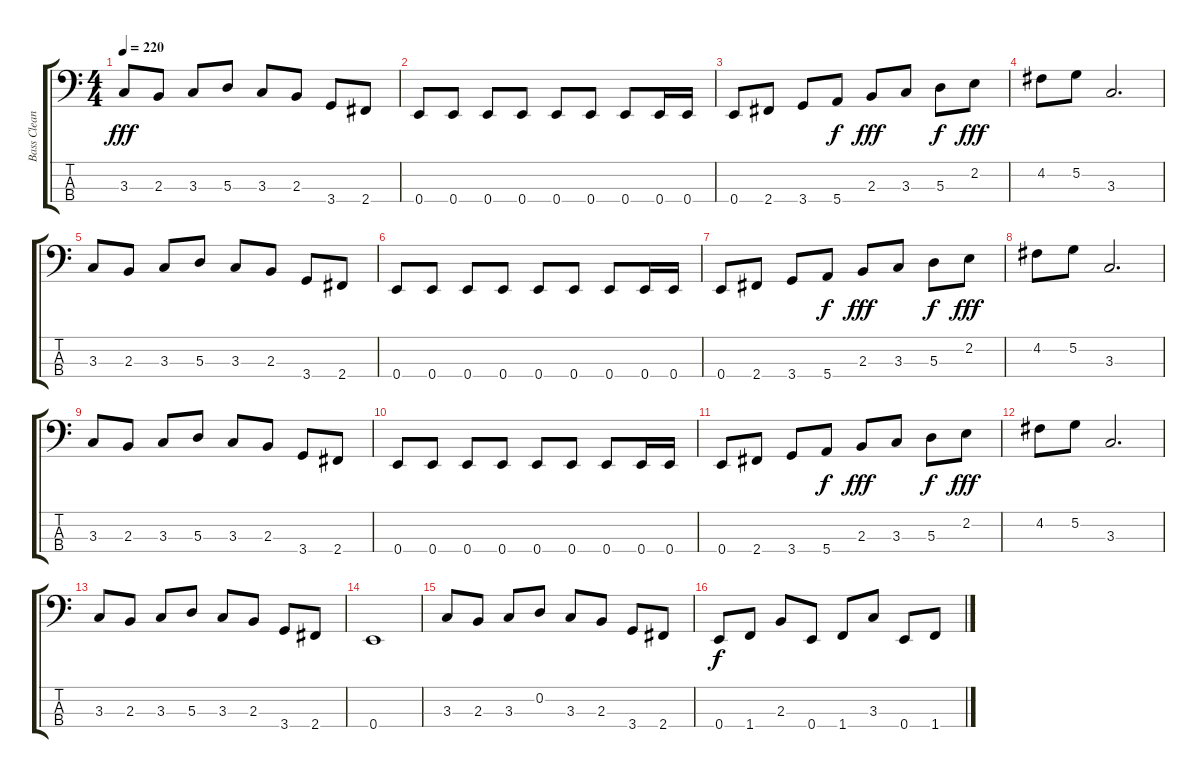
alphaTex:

\track ("Bass Clean OK!" "Bass Clean") {instrument electricbassfinger}
\staff {score tabs}
\tuning (G2 D2 A1 E1) {hide}
\ts (4 4)
\tempo 220
\clef f4
\ks c
3.3.8{dy fff} 2.3.8 3.3.8 5.3.8 3.3.8 2.3.8 3.4.8 2.4.8 |
0.4.8 0.4.8 0.4.8 0.4.8 0.4.8 0.4.8 0.4.8 0.4.16 0.4.16 |
0.4.8 2.4.8 3.4.8 5.4.8{dy f} 2.3.8{dy fff} 3.3.8 5.3.8{dy f} 2.2.8{dy fff} |
4.2.8 5.2.8 3.3.2{d} |
3.3.8 2.3.8 3.3.8 5.3.8 3.3.8 2.3.8 3.4.8 2.4.8 |
0.4.8 0.4.8 0.4.8 0.4.8 0.4.8 0.4.8 0.4.8 0.4.16 0.4.16 |
0.4.8 2.4.8 3.4.8 5.4.8{dy f} 2.3.8{dy fff} 3.3.8 5.3.8{dy f} 2.2.8{dy fff} |
4.2.8 5.2.8 3.3.2{d} |
3.3.8 2.3.8 3.3.8 5.3.8 3.3.8 2.3.8 3.4.8 2.4.8 |
0.4.8 0.4.8 0.4.8 0.4.8 0.4.8 0.4.8 0.4.8 0.4.16 0.4.16 |
0.4.8 2.4.8 3.4.8 5.4.8{dy f} 2.3.8{dy fff} 3.3.8 5.3.8{dy f} 2.2.8{dy fff} |
4.2.8 5.2.8 3.3.2{d} |
3.3.8 2.3.8 3.3.8 5.3.8 3.3.8 2.3.8 3.4.8 2.4.8 |
0.4.1 |
3.3.8 2.3.8 3.3.8 0.2.8 3.3.8 2.3.8 3.4.8 2.4.8 |
0.4.8{dy f} 1.4.8 2.3.8 0.4.8 1.4.8 3.3.8 0.4.8 1.4.8
